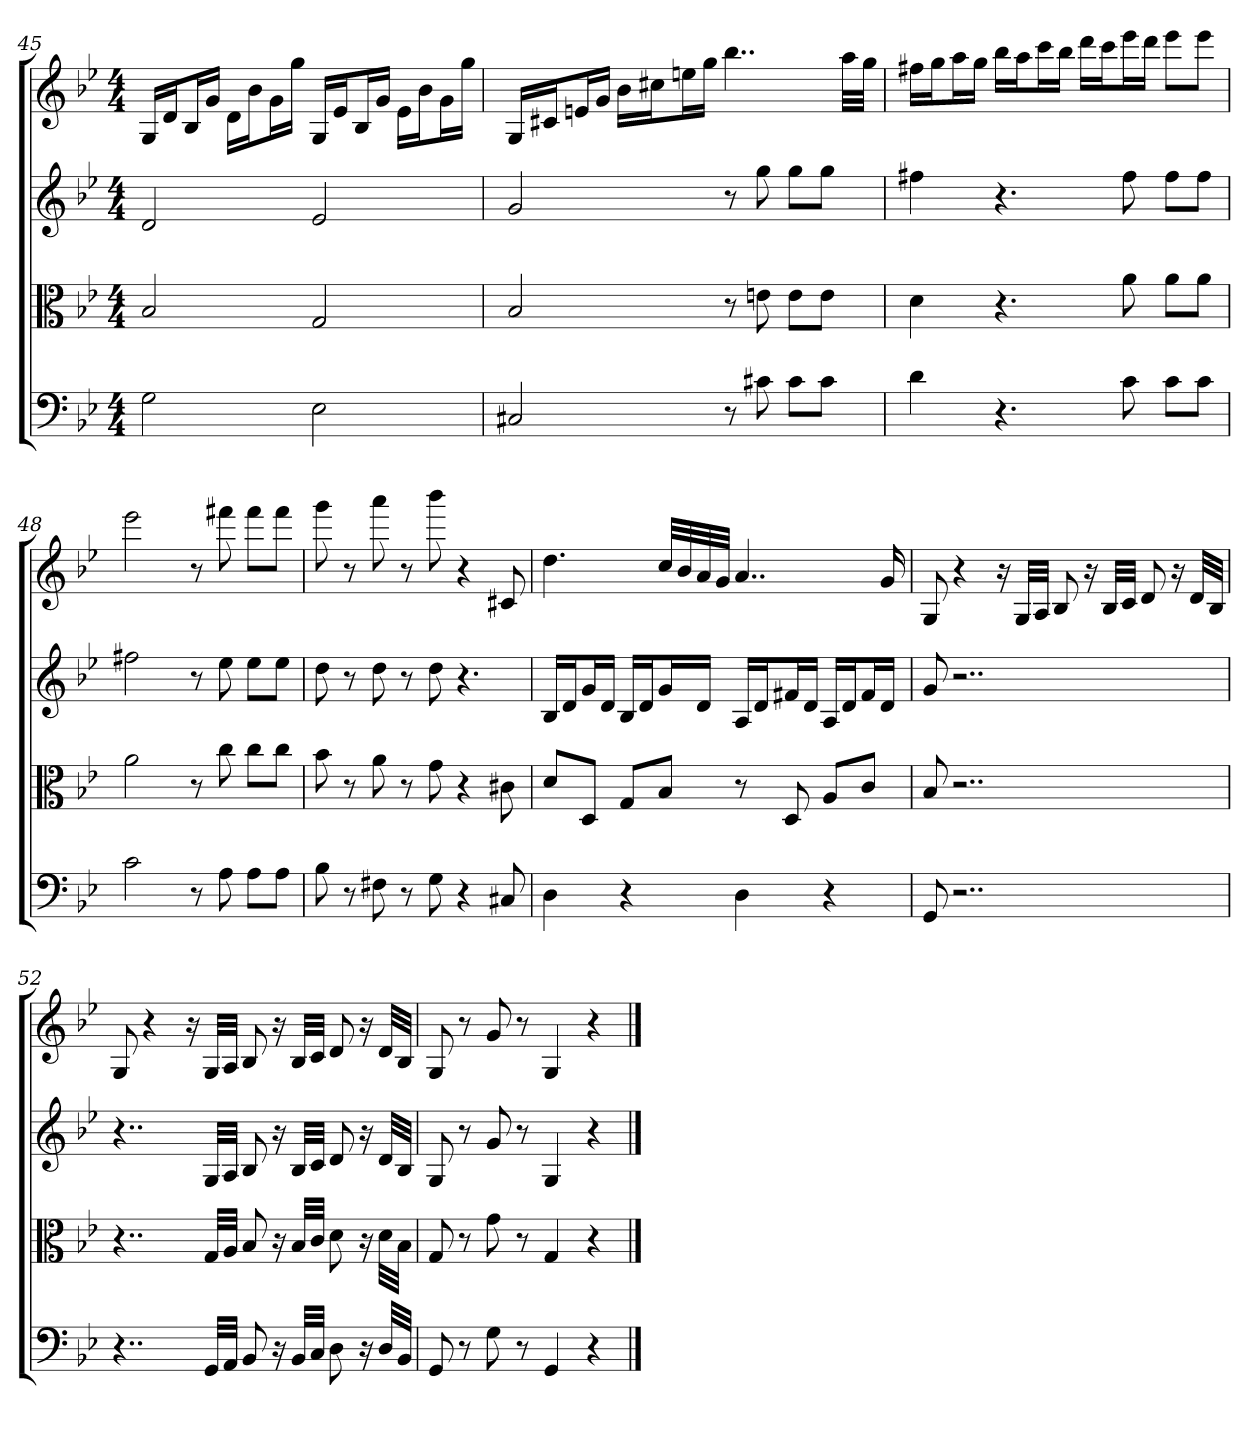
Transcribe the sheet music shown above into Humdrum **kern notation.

**kern	**kern	**kern	**kern
*part4	*part3	*part2	*part1
*staff4	*staff3	*staff2	*staff1
*clefF4	*clefC3	*	*
*k[b-e-]	*k[b-e-]	*k[b-e-]	*k[b-e-]
*g:	*g:	*g:	*g:
*M4/4	*M4/4	*M4/4	*M4/4
=45	=45	=45	=45
2G	2B-	2d	16GLL
.	.	.	16dJ
.	.	.	16B-L
.	.	.	16gJJ
.	.	.	16dLL
.	.	.	16b-J
.	.	.	16gL
.	.	.	16ggJJ
2E-	2G	2e-	16GLL
.	.	.	16e-J
.	.	.	16B-L
.	.	.	16gJJ
.	.	.	16e-LL
.	.	.	16b-J
.	.	.	16gL
.	.	.	16ggJJ
=46	=46	=46	=46
2C#X	2B-	2g	16GLL
.	.	.	16c#XJ
.	.	.	16enL
.	.	.	16gJJ
.	.	.	16b-LL
.	.	.	16cc#XJ
.	.	.	16eenL
.	.	.	16ggJJ
8r	8r	8r	4..bb-
8c#X	8en	8gg	.
8c#\L	8e\L	8ggL	.
8c#\J	8e\J	8ggJ	.
.	.	.	32aaLLL
.	.	.	32ggJJJ
=47	=47	=47	=47
4d	4d	4ff#X	16ff#XLL
.	.	.	16ggJ
.	.	.	16aaL
.	.	.	16ggJJ
4.r	4.r	4.r	16bb-LL
.	.	.	16aaJ
.	.	.	16cccL
.	.	.	16bb-JJ
.	.	.	16dddLL
.	.	.	16cccJ
8c	8a	8ff#	16eee-L
.	.	.	16dddJJ
8c\L	8a\L	8ff#L	8eee-L
8c\J	8a\J	8ff#J	8eee-J
=48	=48	=48	=48
2c	2a	2ff#X	2eee-
8r	8r	8r	8r
8A	8cc	8ee-	8fff#X
8A\L	8cc\L	8ee-L	8fff#L
8A\J	8cc\J	8ee-J	8fff#J
=49	=49	=49	=49
8B-	8b-	8dd	8ggg
8r	8r	8r	8r
8F#X	8a	8dd	8aaa
8r	8r	8r	8r
8G	8g	8dd	8bbb-
4r	4r	4.r	4r
8C#X	8c#X	.	8c#X
=50	=50	=50	=50
4D	8d/L	16B-LL	4.dd
.	.	16dJ	.
.	8D/J	16gL	.
.	.	16dJJ	.
4r	8G/L	16B-LL	.
.	.	16dJ	.
.	8B-/J	16gL	32ccLLL
.	.	.	32b-
.	.	16dJJ	32a
.	.	.	32gJJJ
4D	8r	16ALL	4..a
.	.	16dJ	.
.	8D	16f#XL	.
.	.	16dJJ	.
4r	8A/L	16ALL	.
.	.	16dJ	.
.	8c/J	16f#L	.
.	.	16dJJ	16g
=51	=51	=51	=51
8GG	8B-	8g	8G
2..r	2..r	2..r	4r
.	.	.	16r
.	.	.	32GLLL
.	.	.	32AJJJ
.	.	.	8B-
.	.	.	16r
.	.	.	32B-LLL
.	.	.	32cJJJ
.	.	.	8d
.	.	.	16r
.	.	.	32dLLL
.	.	.	32B-JJJ
=52	=52	=52	=52
4..r	4..r	4..r	8G
.	.	.	4r
.	.	.	16r
32GG/LLL	32G/LLL	32GLLL	32GLLL
32AA/JJJ	32A/JJJ	32AJJJ	32AJJJ
8BB-	8B-	8B-	8B-
16r	16r	16r	16r
32BB-/LLL	32B-/LLL	32B-LLL	32B-LLL
32C/JJJ	32c/JJJ	32cJJJ	32cJJJ
8D	8d	8d	8d
16r	16r	16r	16r
32D/LLL	32d\LLL	32dLLL	32dLLL
32BB-/JJJ	32B-\JJJ	32B-JJJ	32B-JJJ
=53	=53	=53	=53
8GG	8G	8G	8G
8r	8r	8r	8r
8G	8g	8g	8g
8r	8r	8r	8r
4GG	4G	4G	4G
4r	4r	4r	4r
==	==	==	==
*-	*-	*-	*-
